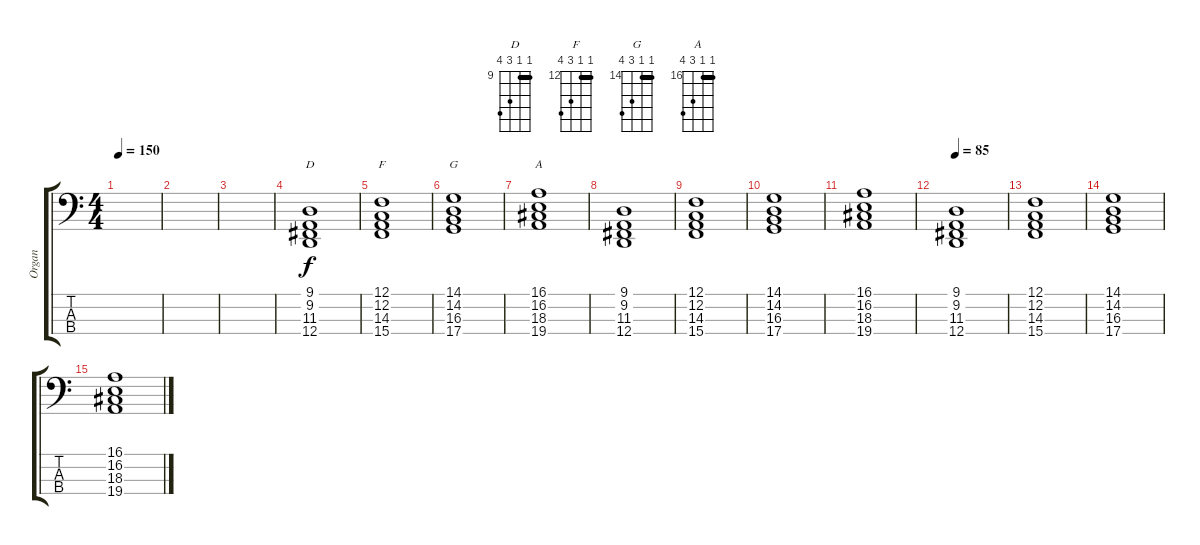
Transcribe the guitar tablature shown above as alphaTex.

\track ("Organ" "Organ") {instrument churchorgan}
\staff {score tabs}
\tuning (F2 C2 G1 D1) {hide}
\chord ("D" 9 9 11 12) {firstfret 9 barre 9}
\chord ("F" 12 12 14 15) {firstfret 12 barre 12}
\chord ("G" 14 14 16 17) {firstfret 14 barre 14}
\chord ("A" 16 16 18 19) {firstfret 16 barre 16}
\ts (4 4)
\tempo 150
\clef f4
\ks c
|
|
|
(9.1 9.2 11.3 12.4).1{ch "D"} |
(12.1 12.2 14.3 15.4).1{ch "F"} |
(14.1 14.2 16.3 17.4).1{ch "G"} |
(16.1 16.2 18.3 19.4).1{ch "A"} |
(9.1 9.2 11.3 12.4).1 |
(12.1 12.2 14.3 15.4).1 |
(14.1 14.2 16.3 17.4).1 |
(16.1 16.2 18.3 19.4).1 |
\tempo 85
(9.1 9.2 11.3 12.4).1 |
(12.1 12.2 14.3 15.4).1 |
(14.1 14.2 16.3 17.4).1 |
(16.1 16.2 18.3 19.4).1
